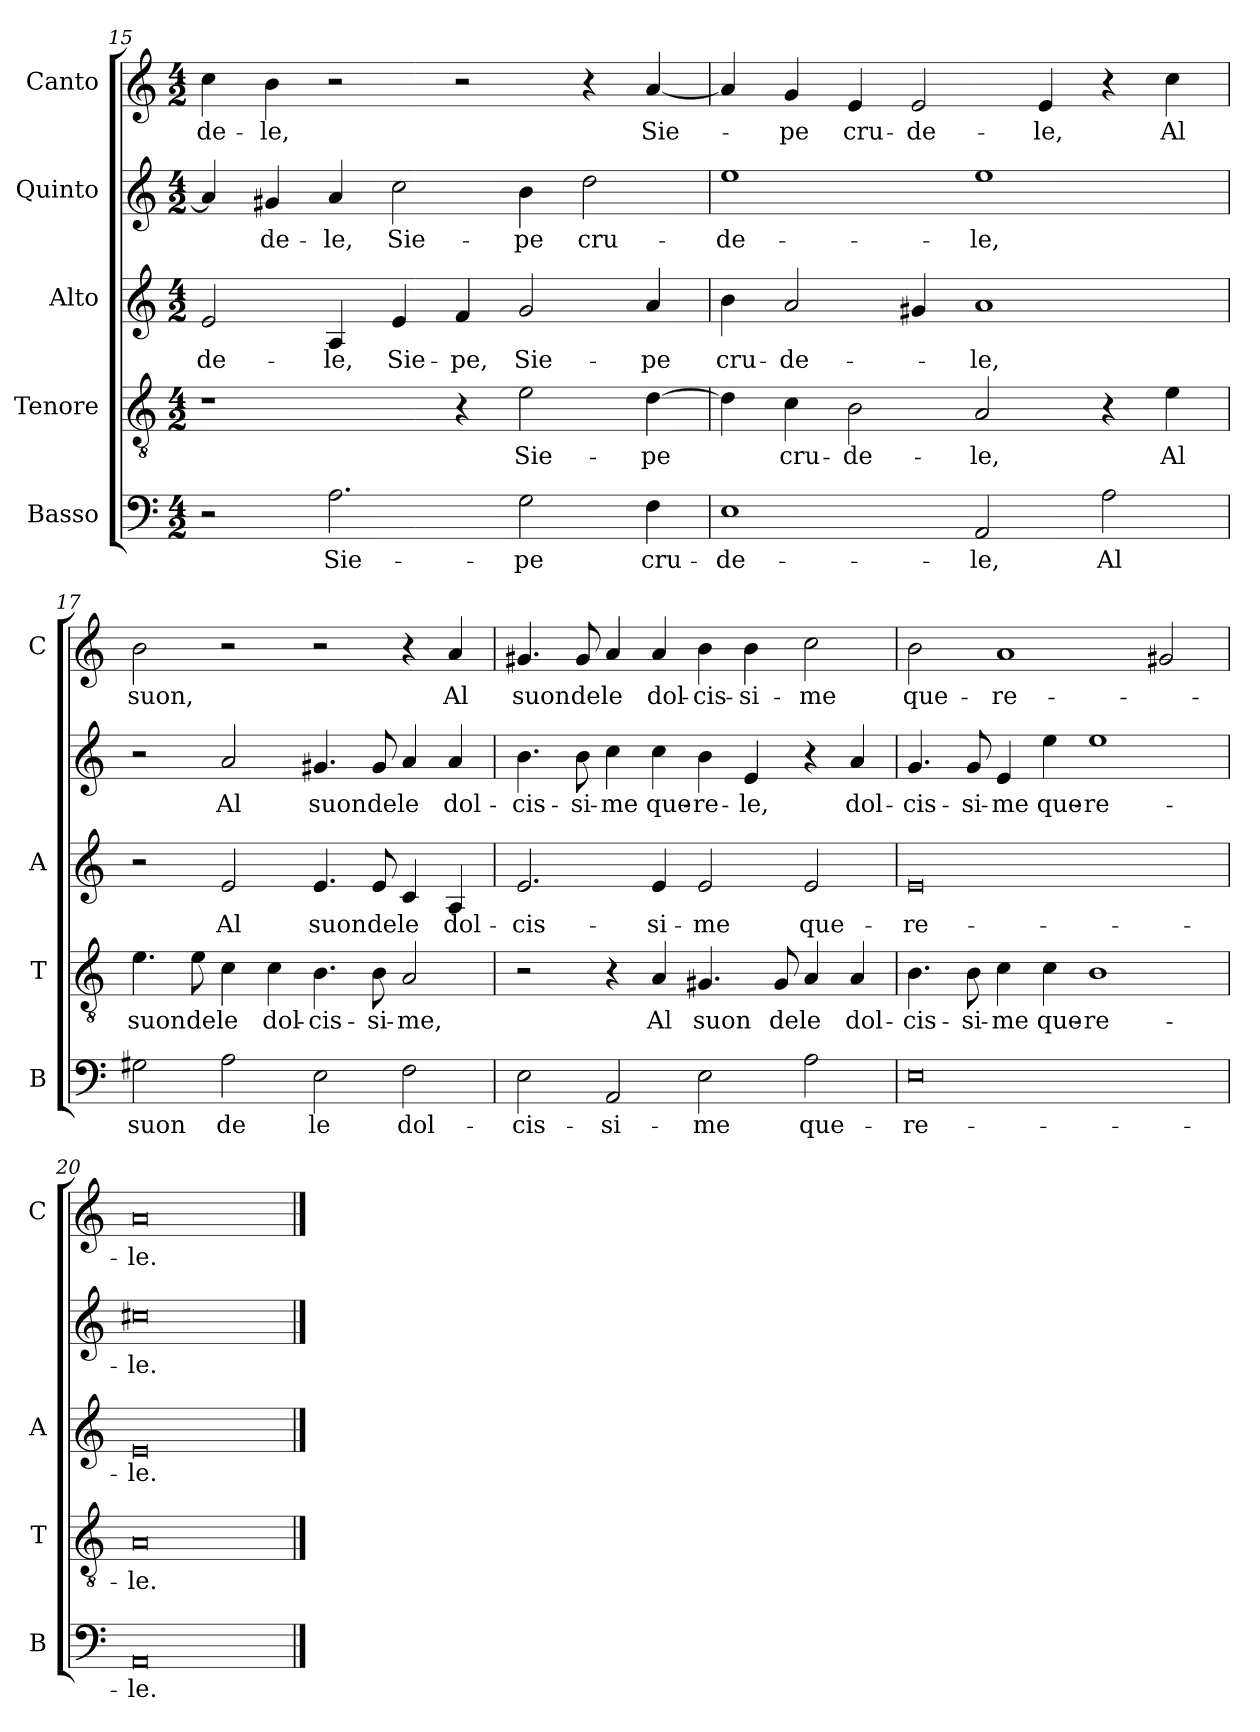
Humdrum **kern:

**kern	**text	**kern	**text	**kern	**text	**kern	**text	**kern	**text
*part5	*part5	*part4	*part4	*part3	*part3	*part2	*part2	*part1	*part1
*staff5	*staff5	*staff4	*staff4	*staff3	*staff3	*staff2	*staff2	*staff1	*staff1
*I"Basso	*	*I"Tenore	*	*I"Alto	*	*I"Quinto	*	*I"Canto	*
*I'B	*	*I'T	*	*I'A	*	*	*	*I'C	*
*clefF4	*	*clefGv2	*	*clefG2	*	*clefG2	*	*clefG2	*
*k[]	*	*k[]	*	*k[]	*	*k[]	*	*k[]	*
*M4/2	*	*M4/2	*	*M4/2	*	*M4/2	*	*M4/2	*
=15	=15	=15	=15	=15	=15	=15	=15	=15	=15
2r	.	1r	.	2e	-de-	4a]	.	4cc	-de-
.	.	.	.	.	.	4g#X	-de-	4b	-le,
2.A	Sie-	.	.	4A	-le,	4a	-le,	2r	.
.	.	.	.	4e	Sie-	2cc	Sie-	.	.
.	.	4r	.	4f	-pe,	.	.	2r	.
2G	-pe	2e	Sie-	2g	Sie-	4b	-pe	.	.
.	.	.	.	.	.	2dd	cru-	4r	.
4F	cru-	[4d	-pe	4a	-pe	.	.	[4a	Sie-
=16	=16	=16	=16	=16	=16	=16	=16	=16	=16
1E	-de-	4d]	.	4b	cru-	1ee	-de-	4a]	.
.	.	4c	cru-	2a	-de-	.	.	4g	-pe
.	.	2B	-de-	.	.	.	.	4e	cru-
.	.	.	.	4g#X	.	.	.	2e	-de-
2AA	-le,	2A	-le,	1a	-le,	1ee	-le,	.	.
.	.	.	.	.	.	.	.	4e	-le,
2A	Al	4r	.	.	.	.	.	4r	.
.	.	4e	Al	.	.	.	.	4cc	Al
=17	=17	=17	=17	=17	=17	=17	=17	=17	=17
2G#X	suon	4.e	suon	2r	.	2r	.	2b	suon,
.	.	8e	de	.	.	.	.	.	.
2A	de	4c	le	2e	Al	2a	Al	2r	.
.	.	4c	dol-	.	.	.	.	.	.
2E	le	4.B	-cis-	4.e	suon	4.g#X	suon	2r	.
.	.	8B	-si-	8e	de	8g#	de	.	.
2F	dol-	2A	-me,	4c	le	4a	le	4r	.
.	.	.	.	4A	dol-	4a	dol-	4a	Al
=18	=18	=18	=18	=18	=18	=18	=18	=18	=18
2E	-cis-	2r	.	2.e	-cis-	4.b	-cis-	4.g#X	suon
.	.	.	.	.	.	8b	-si-	8g#	de
2AA	-si-	4r	.	.	.	4cc	-me	4a	le
.	.	4A	Al	4e	-si-	4cc	que-	4a	dol-
2E	-me	4.G#X	suon	2e	-me	4b	-re-	4b	-cis-
.	.	.	.	.	.	4e	-le,	4b	-si-
.	.	8G#	de	.	.	.	.	.	.
2A	que-	4A	le	2e	que-	4r	.	2cc	-me
.	.	4A	dol-	.	.	4a	dol-	.	.
=19	=19	=19	=19	=19	=19	=19	=19	=19	=19
0E	-re-	4.B	-cis-	0e	-re-	4.g	-cis-	2b	que-
.	.	8B	-si-	.	.	8g	-si-	.	.
.	.	4c	-me	.	.	4e	-me	1a	-re-
.	.	4c	que-	.	.	4ee	que-	.	.
.	.	1B	-re-	.	.	1ee	-re-	.	.
.	.	.	.	.	.	.	.	2g#X	.
=20	=20	=20	=20	=20	=20	=20	=20	=20	=20
0AA	-le.	0A	-le.	0e	-le.	0cc#X	-le.	0a	-le.
==	==	==	==	==	==	==	==	==	==
*-	*-	*-	*-	*-	*-	*-	*-	*-	*-
